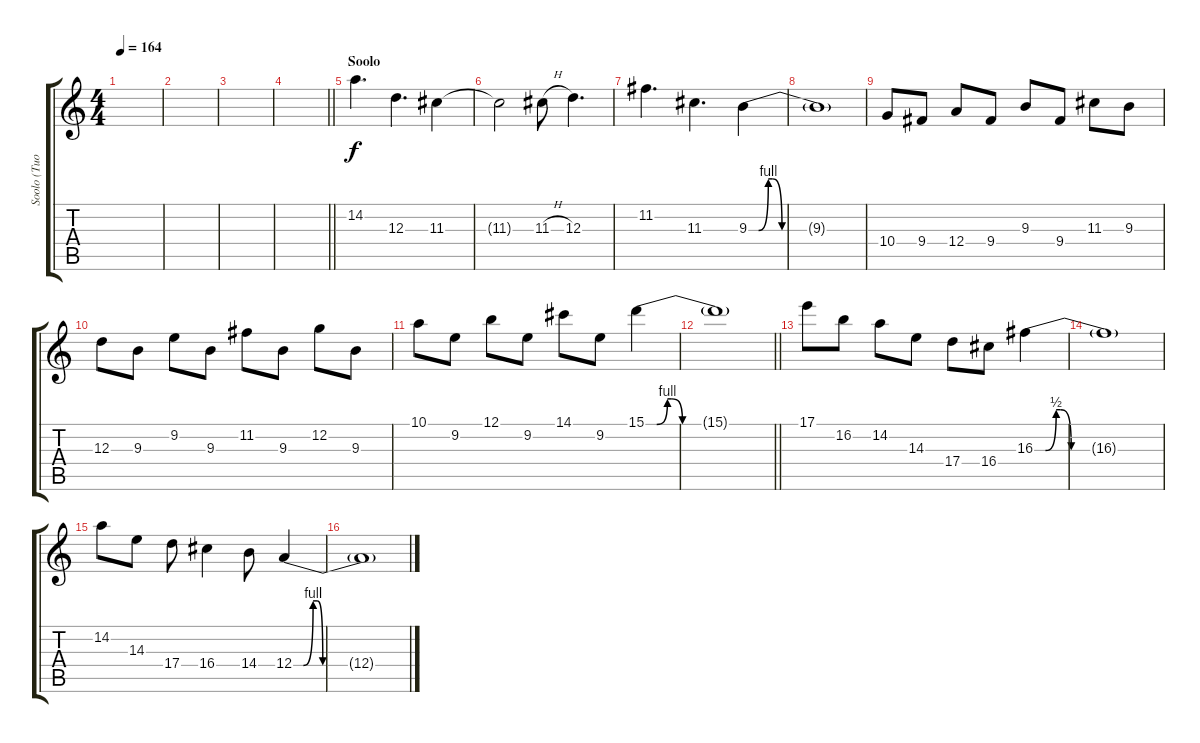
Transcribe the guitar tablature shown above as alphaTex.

\track ("Soolo (Tuomo)" "Soolo (Tuo") {instrument distortionguitar}
\staff {score tabs}
\tuning (B3 G3 D3 A2 E2 B1) {hide}
\ts (4 4)
\tempo 164
\clef g2
\ks c
|
|
|
\barLineRight lightlight
|
\section ("" "Soolo")
14.2.4{d} 12.3.4{d} 11.3.4 |
11.3{t}.2 11.3{h}.8 12.3.4{d} |
11.2.4{d} 11.3.4{d} 9.3{be (custom 0 0 5 0 10 4 12 4 17 0 60 0)}.4 |
9.3{t}.1 |
10.4.8 9.4.8 12.4.8 9.4.8 9.3.8 9.4.8 11.3.8 9.3.8 |
12.3.8 9.3.8 9.2.8 9.3.8 11.2.8 9.3.8 12.2.8 9.3.8 |
10.1.8 9.2.8 12.1.8 9.2.8 14.1.8 9.2.8 15.1{be (custom 0 0 5 0 10 4 12 4 17 0 60 0)}.4 |
\barLineRight lightlight
15.1{t}.1 |
17.1.8 16.2.8 14.2.8 14.3.8 17.4.8 16.4.8 16.3{be (custom 0 0 5 0 10 2 12 2 17 0 60 0)}.4 |
16.3{t}.1 |
14.2.8 14.3.8 17.4.8 16.4.4 14.4.8 12.4{be (custom 0 0 5 0 10 4 12 4 15 0 60 0)}.4 |
12.4{t}.1
